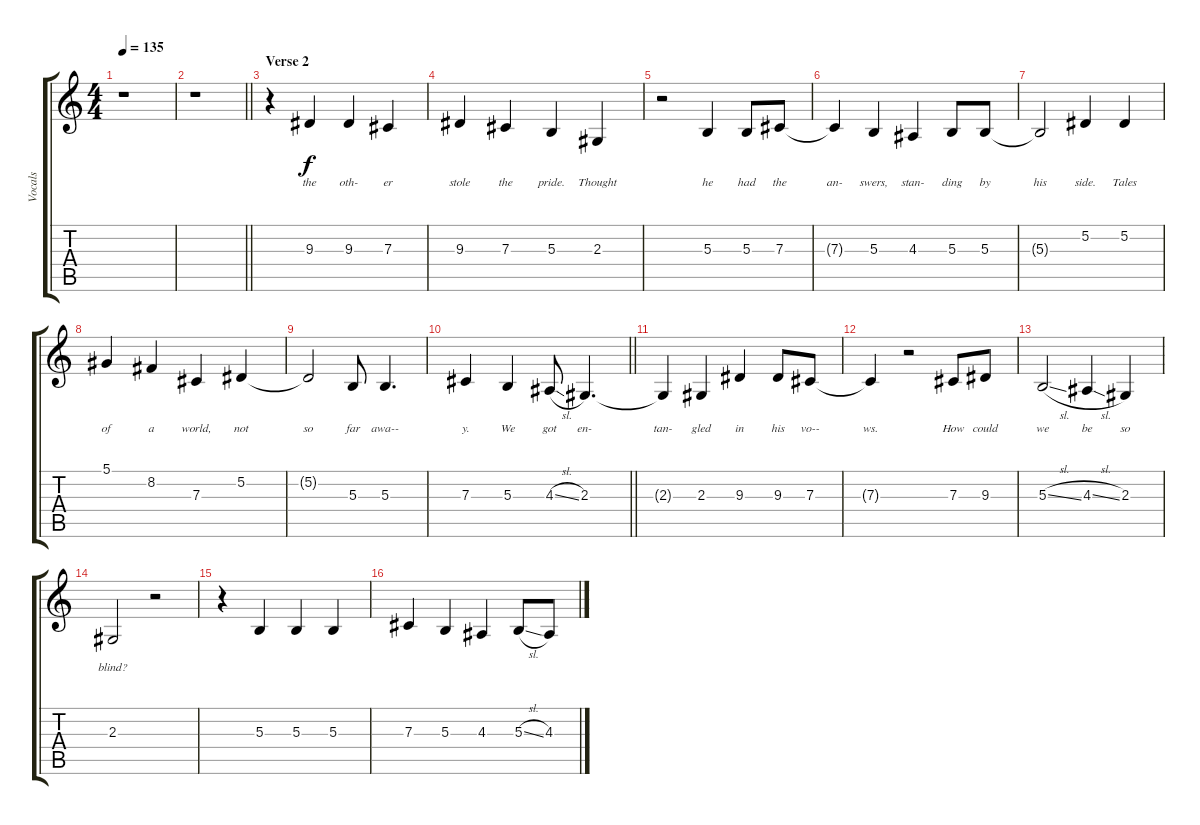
\track ("Vocals" "Vocals") {instrument lead6voice}
\staff {score tabs}
\tuning (Eb4 Bb3 Gb3 Db3 Ab2 Eb2) {hide}
\ts (4 4)
\tempo 135
\clef g2
\ks c
r.1{dy f} |
\barLineRight lightlight
r.1 |
\section ("" "Verse 2")
r.4 9.3.4{lyrics (0 "the") lyrics (1 "") lyrics (2 "") lyrics (3 "") lyrics (4 "")} 9.3.4{lyrics (0 "oth-") lyrics (1 "") lyrics (2 "") lyrics (3 "") lyrics (4 "")} 7.3.4{lyrics (0 "er") lyrics (1 "") lyrics (2 "") lyrics (3 "") lyrics (4 "")} |
9.3.4{lyrics (0 "stole") lyrics (1 "") lyrics (2 "") lyrics (3 "") lyrics (4 "")} 7.3.4{lyrics (0 "the") lyrics (1 "") lyrics (2 "") lyrics (3 "") lyrics (4 "")} 5.3.4{lyrics (0 "pride.") lyrics (1 "") lyrics (2 "") lyrics (3 "") lyrics (4 "")} 2.3.4{lyrics (0 "Thought") lyrics (1 "") lyrics (2 "") lyrics (3 "") lyrics (4 "")} |
r.2 5.3.4{lyrics (0 "he") lyrics (1 "") lyrics (2 "") lyrics (3 "") lyrics (4 "")} 5.3.8{lyrics (0 "had") lyrics (1 "") lyrics (2 "") lyrics (3 "") lyrics (4 "")} 7.3.8{lyrics (0 "the") lyrics (1 "") lyrics (2 "") lyrics (3 "") lyrics (4 "")} |
7.3{t}.4{lyrics (0 "an-") lyrics (1 "") lyrics (2 "") lyrics (3 "") lyrics (4 "")} 5.3.4{lyrics (0 "swers,") lyrics (1 "") lyrics (2 "") lyrics (3 "") lyrics (4 "")} 4.3.4{lyrics (0 "stan-") lyrics (1 "") lyrics (2 "") lyrics (3 "") lyrics (4 "")} 5.3.8{lyrics (0 "ding") lyrics (1 "") lyrics (2 "") lyrics (3 "") lyrics (4 "")} 5.3.8{lyrics (0 "by") lyrics (1 "") lyrics (2 "") lyrics (3 "") lyrics (4 "")} |
5.3{t}.2{lyrics (0 "his") lyrics (1 "") lyrics (2 "") lyrics (3 "") lyrics (4 "")} 5.2.4{lyrics (0 "side.") lyrics (1 "") lyrics (2 "") lyrics (3 "") lyrics (4 "")} 5.2.4{lyrics (0 "Tales") lyrics (1 "") lyrics (2 "") lyrics (3 "") lyrics (4 "")} |
5.1.4{lyrics (0 "of") lyrics (1 "") lyrics (2 "") lyrics (3 "") lyrics (4 "")} 8.2.4{lyrics (0 "a") lyrics (1 "") lyrics (2 "") lyrics (3 "") lyrics (4 "")} 7.3.4{lyrics (0 "world,") lyrics (1 "") lyrics (2 "") lyrics (3 "") lyrics (4 "")} 5.2.4{lyrics (0 "not") lyrics (1 "") lyrics (2 "") lyrics (3 "") lyrics (4 "")} |
5.2{t}.2{lyrics (0 "so") lyrics (1 "") lyrics (2 "") lyrics (3 "") lyrics (4 "")} 5.3.8{lyrics (0 "far") lyrics (1 "") lyrics (2 "") lyrics (3 "") lyrics (4 "")} 5.3.4{d lyrics (0 "awa--") lyrics (1 "") lyrics (2 "") lyrics (3 "") lyrics (4 "")} |
\barLineRight lightlight
7.3.4{lyrics (0 "y.") lyrics (1 "") lyrics (2 "") lyrics (3 "") lyrics (4 "")} 5.3.4{lyrics (0 "We") lyrics (1 "") lyrics (2 "") lyrics (3 "") lyrics (4 "")} 4.3{sl}.8{lyrics (0 "got") lyrics (1 "") lyrics (2 "") lyrics (3 "") lyrics (4 "")} 2.3.4{d lyrics (0 "en-") lyrics (1 "") lyrics (2 "") lyrics (3 "") lyrics (4 "")} |
\section ("" "")
2.3{t}.4{lyrics (0 "tan-") lyrics (1 "") lyrics (2 "") lyrics (3 "") lyrics (4 "")} 2.3.4{lyrics (0 "gled") lyrics (1 "") lyrics (2 "") lyrics (3 "") lyrics (4 "")} 9.3.4{lyrics (0 "in") lyrics (1 "") lyrics (2 "") lyrics (3 "") lyrics (4 "")} 9.3.8{lyrics (0 "his") lyrics (1 "") lyrics (2 "") lyrics (3 "") lyrics (4 "")} 7.3.8{lyrics (0 "vo--") lyrics (1 "") lyrics (2 "") lyrics (3 "") lyrics (4 "")} |
7.3{t}.4{lyrics (0 "ws.") lyrics (1 "") lyrics (2 "") lyrics (3 "") lyrics (4 "")} r.2 7.3.8{lyrics (0 "How") lyrics (1 "") lyrics (2 "") lyrics (3 "") lyrics (4 "")} 9.3.8{lyrics (0 "could") lyrics (1 "") lyrics (2 "") lyrics (3 "") lyrics (4 "")} |
5.3{sl}.2{lyrics (0 "we") lyrics (1 "") lyrics (2 "") lyrics (3 "") lyrics (4 "")} 4.3{sl}.4{lyrics (0 "be") lyrics (1 "") lyrics (2 "") lyrics (3 "") lyrics (4 "")} 2.3.4{lyrics (0 "so") lyrics (1 "") lyrics (2 "") lyrics (3 "") lyrics (4 "")} |
2.3.2{lyrics (0 "blind?") lyrics (1 "") lyrics (2 "") lyrics (3 "") lyrics (4 "")} r.2 |
r.4 5.3.4{lyrics (0 "") lyrics (1 "") lyrics (2 "") lyrics (3 "") lyrics (4 "")} 5.3.4{lyrics (0 "") lyrics (1 "") lyrics (2 "") lyrics (3 "") lyrics (4 "")} 5.3.4{lyrics (0 "") lyrics (1 "") lyrics (2 "") lyrics (3 "") lyrics (4 "")} |
7.3.4{lyrics (0 "") lyrics (1 "") lyrics (2 "") lyrics (3 "") lyrics (4 "")} 5.3.4{lyrics (0 "") lyrics (1 "") lyrics (2 "") lyrics (3 "") lyrics (4 "")} 4.3.4{lyrics (0 "") lyrics (1 "") lyrics (2 "") lyrics (3 "") lyrics (4 "")} 5.3{sl}.8{lyrics (0 "") lyrics (1 "") lyrics (2 "") lyrics (3 "") lyrics (4 "")} 4.3{sl}.8{lyrics (0 "") lyrics (1 "") lyrics (2 "") lyrics (3 "") lyrics (4 "")}
